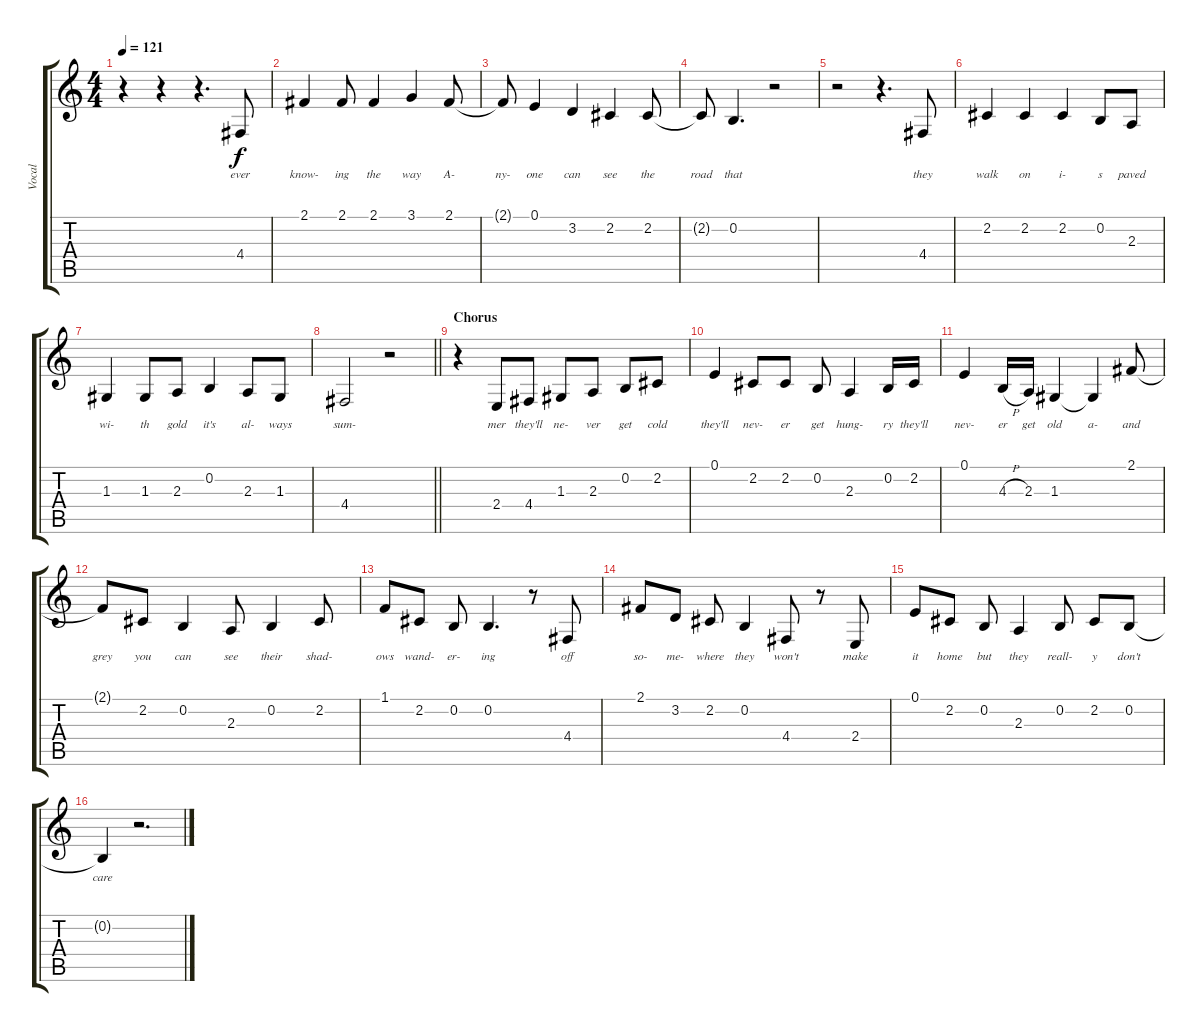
\track ("Vocal" "Vocal") {instrument brightacousticpiano}
\staff {score tabs}
\tuning (E4 B3 G3 D3 A2 E2) {hide}
\ts (4 4)
\tempo 121
\clef g2
\ks c
r.4{dy f} r.4 r.4{d} 4.4.8{lyrics (0 "ever") lyrics (1 "") lyrics (2 "") lyrics (3 "") lyrics (4 "")} |
2.1.4{lyrics (0 "know-") lyrics (1 "") lyrics (2 "") lyrics (3 "") lyrics (4 "")} 2.1.8{lyrics (0 "ing") lyrics (1 "") lyrics (2 "") lyrics (3 "") lyrics (4 "")} 2.1.4{lyrics (0 "the") lyrics (1 "") lyrics (2 "") lyrics (3 "") lyrics (4 "")} 3.1.4{lyrics (0 "way") lyrics (1 "") lyrics (2 "") lyrics (3 "") lyrics (4 "")} 2.1.8{lyrics (0 "A-") lyrics (1 "") lyrics (2 "") lyrics (3 "") lyrics (4 "")} |
2.1{t}.8{lyrics (0 "ny-") lyrics (1 "") lyrics (2 "") lyrics (3 "") lyrics (4 "")} 0.1.4{lyrics (0 "one") lyrics (1 "") lyrics (2 "") lyrics (3 "") lyrics (4 "")} 3.2.4{lyrics (0 "can") lyrics (1 "") lyrics (2 "") lyrics (3 "") lyrics (4 "")} 2.2.4{lyrics (0 "see") lyrics (1 "") lyrics (2 "") lyrics (3 "") lyrics (4 "")} 2.2.8{lyrics (0 "the") lyrics (1 "") lyrics (2 "") lyrics (3 "") lyrics (4 "")} |
2.2{t}.8{lyrics (0 "road") lyrics (1 "") lyrics (2 "") lyrics (3 "") lyrics (4 "")} 0.2.4{d lyrics (0 "that") lyrics (1 "") lyrics (2 "") lyrics (3 "") lyrics (4 "")} r.2 |
r.2 r.4{d} 4.4.8{lyrics (0 "they") lyrics (1 "") lyrics (2 "") lyrics (3 "") lyrics (4 "")} |
2.2.4{lyrics (0 "walk") lyrics (1 "") lyrics (2 "") lyrics (3 "") lyrics (4 "")} 2.2.4{lyrics (0 "on") lyrics (1 "") lyrics (2 "") lyrics (3 "") lyrics (4 "")} 2.2.4{lyrics (0 "i-") lyrics (1 "") lyrics (2 "") lyrics (3 "") lyrics (4 "")} 0.2.8{lyrics (0 "s") lyrics (1 "") lyrics (2 "") lyrics (3 "") lyrics (4 "")} 2.3.8{lyrics (0 "paved") lyrics (1 "") lyrics (2 "") lyrics (3 "") lyrics (4 "")} |
1.3.4{lyrics (0 "wi-") lyrics (1 "") lyrics (2 "") lyrics (3 "") lyrics (4 "")} 1.3.8{lyrics (0 "th") lyrics (1 "") lyrics (2 "") lyrics (3 "") lyrics (4 "")} 2.3.8{lyrics (0 "gold") lyrics (1 "") lyrics (2 "") lyrics (3 "") lyrics (4 "")} 0.2.4{lyrics (0 "it's") lyrics (1 "") lyrics (2 "") lyrics (3 "") lyrics (4 "")} 2.3.8{lyrics (0 "al-") lyrics (1 "") lyrics (2 "") lyrics (3 "") lyrics (4 "")} 1.3.8{lyrics (0 "ways") lyrics (1 "") lyrics (2 "") lyrics (3 "") lyrics (4 "")} |
\barLineRight lightlight
4.4.2{lyrics (0 "sum-") lyrics (1 "") lyrics (2 "") lyrics (3 "") lyrics (4 "")} r.2 |
\section ("" "Chorus")
r.4 2.4.8{lyrics (0 "mer") lyrics (1 "") lyrics (2 "") lyrics (3 "") lyrics (4 "")} 4.4.8{lyrics (0 "they'll") lyrics (1 "") lyrics (2 "") lyrics (3 "") lyrics (4 "")} 1.3.8{lyrics (0 "ne-") lyrics (1 "") lyrics (2 "") lyrics (3 "") lyrics (4 "")} 2.3.8{lyrics (0 "ver") lyrics (1 "") lyrics (2 "") lyrics (3 "") lyrics (4 "")} 0.2.8{lyrics (0 "get") lyrics (1 "") lyrics (2 "") lyrics (3 "") lyrics (4 "")} 2.2.8{lyrics (0 "cold") lyrics (1 "") lyrics (2 "") lyrics (3 "") lyrics (4 "")} |
0.1.4{lyrics (0 "they'll") lyrics (1 "") lyrics (2 "") lyrics (3 "") lyrics (4 "")} 2.2.8{lyrics (0 "nev-") lyrics (1 "") lyrics (2 "") lyrics (3 "") lyrics (4 "")} 2.2.8{lyrics (0 "er") lyrics (1 "") lyrics (2 "") lyrics (3 "") lyrics (4 "")} 0.2.8{lyrics (0 "get") lyrics (1 "") lyrics (2 "") lyrics (3 "") lyrics (4 "")} 2.3.4{lyrics (0 "hung-") lyrics (1 "") lyrics (2 "") lyrics (3 "") lyrics (4 "")} 0.2.16{lyrics (0 "ry") lyrics (1 "") lyrics (2 "") lyrics (3 "") lyrics (4 "")} 2.2.16{lyrics (0 "they'll") lyrics (1 "") lyrics (2 "") lyrics (3 "") lyrics (4 "")} |
0.1.4{lyrics (0 "nev-") lyrics (1 "") lyrics (2 "") lyrics (3 "") lyrics (4 "")} 4.3{h}.16{lyrics (0 "er") lyrics (1 "") lyrics (2 "") lyrics (3 "") lyrics (4 "")} 2.3.16{lyrics (0 "get") lyrics (1 "") lyrics (2 "") lyrics (3 "") lyrics (4 "")} 1.3.4{lyrics (0 "old") lyrics (1 "") lyrics (2 "") lyrics (3 "") lyrics (4 "")} 1.3{t}.4{lyrics (0 "a-") lyrics (1 "") lyrics (2 "") lyrics (3 "") lyrics (4 "")} 2.1.8{lyrics (0 "and") lyrics (1 "") lyrics (2 "") lyrics (3 "") lyrics (4 "")} |
2.1{t}.8{lyrics (0 "grey") lyrics (1 "") lyrics (2 "") lyrics (3 "") lyrics (4 "")} 2.2.8{lyrics (0 "you") lyrics (1 "") lyrics (2 "") lyrics (3 "") lyrics (4 "")} 0.2.4{lyrics (0 "can") lyrics (1 "") lyrics (2 "") lyrics (3 "") lyrics (4 "")} 2.3.8{lyrics (0 "see") lyrics (1 "") lyrics (2 "") lyrics (3 "") lyrics (4 "")} 0.2.4{lyrics (0 "their") lyrics (1 "") lyrics (2 "") lyrics (3 "") lyrics (4 "")} 2.2.8{lyrics (0 "shad-") lyrics (1 "") lyrics (2 "") lyrics (3 "") lyrics (4 "")} |
1.1.8{lyrics (0 "ows") lyrics (1 "") lyrics (2 "") lyrics (3 "") lyrics (4 "")} 2.2.8{lyrics (0 "wand-") lyrics (1 "") lyrics (2 "") lyrics (3 "") lyrics (4 "")} 0.2.8{lyrics (0 "er-") lyrics (1 "") lyrics (2 "") lyrics (3 "") lyrics (4 "")} 0.2.4{d lyrics (0 "ing") lyrics (1 "") lyrics (2 "") lyrics (3 "") lyrics (4 "")} r.8 4.4.8{lyrics (0 "off") lyrics (1 "") lyrics (2 "") lyrics (3 "") lyrics (4 "")} |
2.1.8{lyrics (0 "so-") lyrics (1 "") lyrics (2 "") lyrics (3 "") lyrics (4 "")} 3.2.8{lyrics (0 "me-") lyrics (1 "") lyrics (2 "") lyrics (3 "") lyrics (4 "")} 2.2.8{lyrics (0 "where") lyrics (1 "") lyrics (2 "") lyrics (3 "") lyrics (4 "")} 0.2.4{lyrics (0 "they") lyrics (1 "") lyrics (2 "") lyrics (3 "") lyrics (4 "")} 4.4.8{lyrics (0 "won't") lyrics (1 "") lyrics (2 "") lyrics (3 "") lyrics (4 "")} r.8 2.4.8{lyrics (0 "make") lyrics (1 "") lyrics (2 "") lyrics (3 "") lyrics (4 "")} |
0.1.8{lyrics (0 "it") lyrics (1 "") lyrics (2 "") lyrics (3 "") lyrics (4 "")} 2.2.8{lyrics (0 "home") lyrics (1 "") lyrics (2 "") lyrics (3 "") lyrics (4 "")} 0.2.8{lyrics (0 "but") lyrics (1 "") lyrics (2 "") lyrics (3 "") lyrics (4 "")} 2.3.4{lyrics (0 "they") lyrics (1 "") lyrics (2 "") lyrics (3 "") lyrics (4 "")} 0.2.8{lyrics (0 "reall-") lyrics (1 "") lyrics (2 "") lyrics (3 "") lyrics (4 "")} 2.2.8{lyrics (0 "y") lyrics (1 "") lyrics (2 "") lyrics (3 "") lyrics (4 "")} 0.2.8{lyrics (0 "don't") lyrics (1 "") lyrics (2 "") lyrics (3 "") lyrics (4 "")} |
0.2{t}.4{lyrics (0 "care") lyrics (1 "") lyrics (2 "") lyrics (3 "") lyrics (4 "")} r.2{d}
